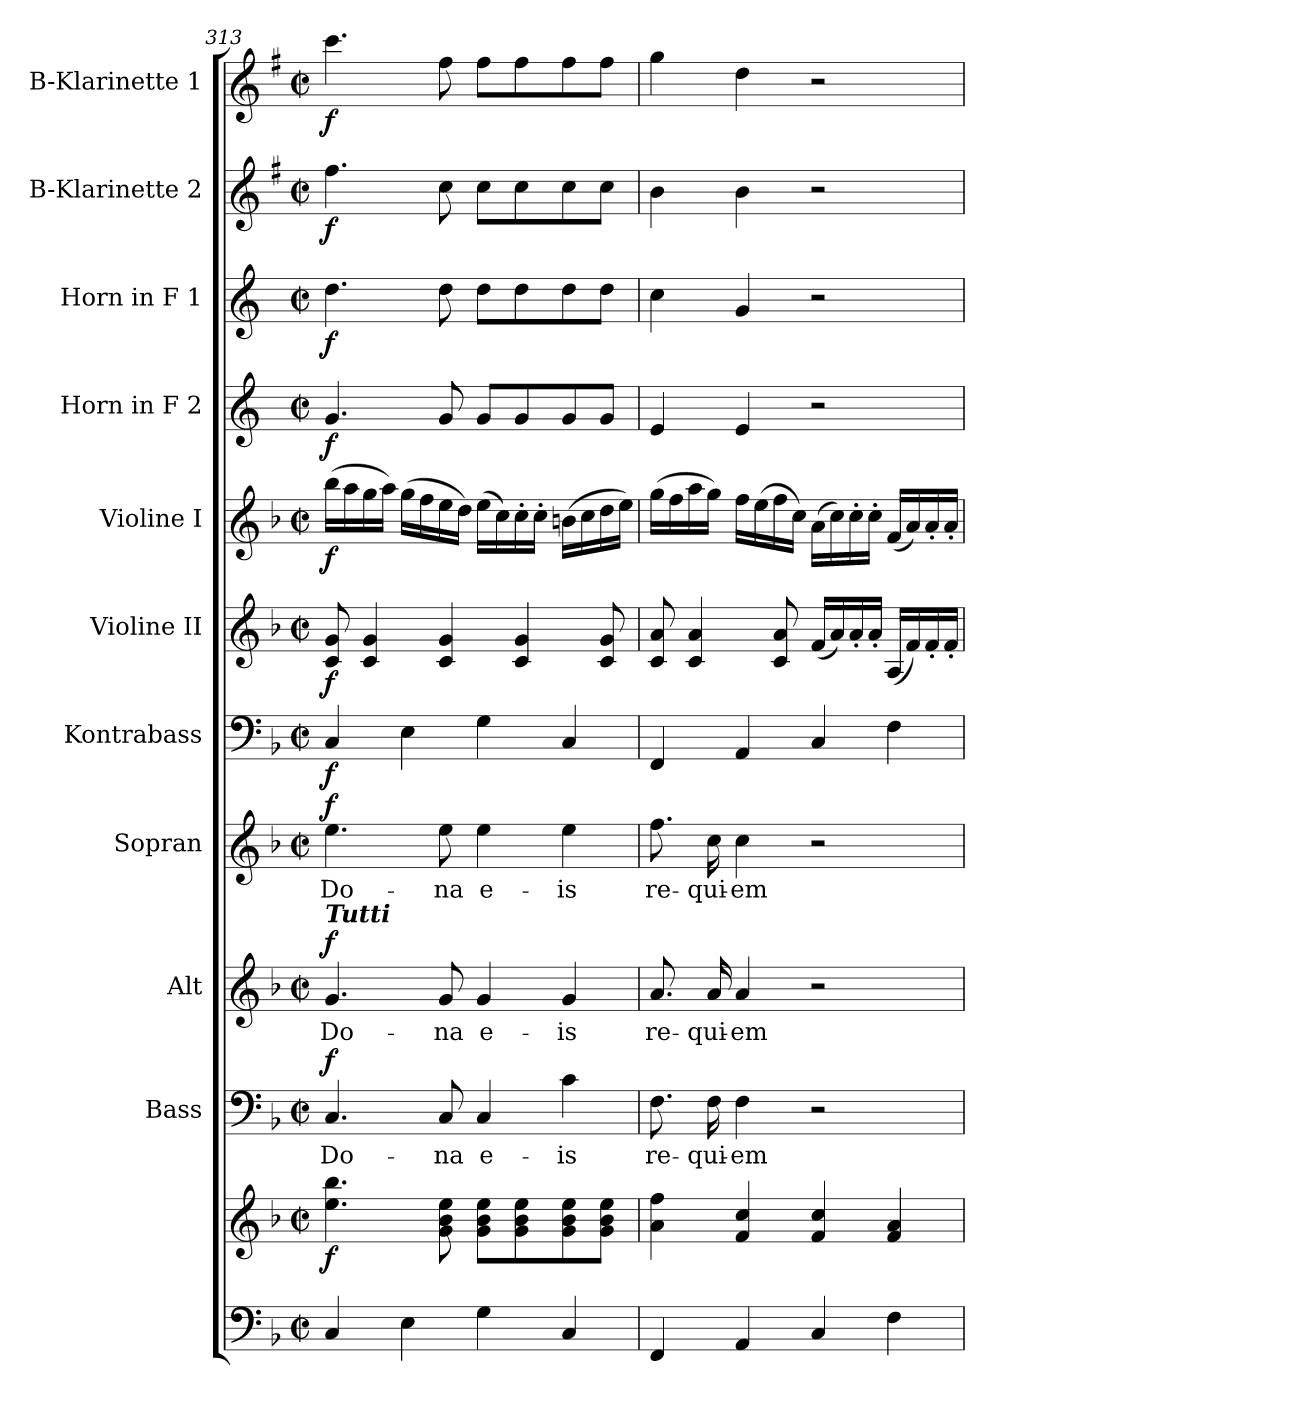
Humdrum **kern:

**kern	**kern	**dynam	**kern	**text	**dynam	**kern	**text	**dynam	**kern	**text	**dynam	**kern	**dynam	**kern	**dynam	**kern	**dynam	**kern	**dynam	**kern	**dynam	**kern	**dynam	**kern	**dynam
*part11	*part11	*part11	*part10	*part10	*part10	*part9	*part9	*part9	*part8	*part8	*part8	*part7	*part7	*part6	*part6	*part5	*part5	*part4	*part4	*part3	*part3	*part2	*part2	*part1	*part1
*staff12	*staff11	*staff11/12	*staff10	*staff10	*staff10	*staff9	*staff9	*staff9	*staff8	*staff8	*staff8	*staff7	*staff7	*staff6	*staff6	*staff5	*staff5	*staff4	*staff4	*staff3	*staff3	*staff2	*staff2	*staff1	*staff1
*	*	*	*I"Bass	*	*	*I"Alt	*	*	*I"Sopran	*	*	*I"Kontrabass	*	*I"Violine II	*	*I"Violine I	*	*I"Horn in F 2	*	*I"Horn in F 1	*	*I"B-Klarinette 2	*	*I"B-Klarinette 1	*
*	*	*	*I'B.	*	*	*I'A.	*	*	*I'S.	*	*	*I'Kb.	*	*I'Vl. II	*	*I'Vl. I	*	*	*	*	*	*I'B Kl. 2	*	*I'B Kl. 1	*
*clefF4	*clefG2	*	*clefF4	*	*	*clefG2	*	*	*clefG2	*	*	*clefF4	*	*clefG2	*	*clefG2	*	*clefG2	*	*clefG2	*	*clefG2	*	*clefG2	*
*	*	*	*	*	*	*	*	*	*	*	*	*ITrd7c12	*	*	*	*	*	*ITrd4c7	*	*ITrd4c7	*	*ITrd1c2	*	*ITrd1c2	*
*k[b-]	*k[b-]	*	*k[b-]	*	*	*k[b-]	*	*	*k[b-]	*	*	*k[b-]	*	*k[b-]	*	*k[b-]	*	*k[b-]	*	*k[b-]	*	*k[b-]	*	*k[b-]	*
*F:	*F:	*	*F:	*	*	*F:	*	*	*F:	*	*	*F:	*	*F:	*	*F:	*	*F:	*	*F:	*	*F:	*	*F:	*
*M2/2	*M2/2	*	*M2/2	*	*	*M2/2	*	*	*M2/2	*	*	*M2/2	*	*M2/2	*	*M2/2	*	*M2/2	*	*M2/2	*	*M2/2	*	*M2/2	*
*met(c|)	*met(c|)	*	*met(c|)	*	*	*met(c|)	*	*	*met(c|)	*	*	*met(c|)	*	*met(c|)	*	*met(c|)	*	*met(c|)	*	*met(c|)	*	*met(c|)	*	*met(c|)	*
=313	=313	=313	=313	=313	=313	=313	=313	=313	=313	=313	=313	=313	=313	=313	=313	=313	=313	=313	=313	=313	=313	=313	=313	=313	=313
!	!	!	!	!	!	!LO:TX:a:Bi:t=Tutti	!	!	!	!	!	!	!	!	!	!	!	!	!	!	!	!	!	!	!
!	!	!LO:DY:b	!	!LO:LY:b	!LO:DY:a	!	!LO:LY:b	!LO:DY:a	!	!LO:LY:b	!LO:DY:a	!	!LO:DY:b	!	!LO:DY:b	!	!LO:DY:b	!	!LO:DY:b	!	!LO:DY:b	!	!LO:DY:b	!	!LO:DY:b
4C/	4.ee\ 4.bb-\	f	4.C/	Do-	f	4.g/	Do-	f	4.ee\	Do-	f	4CC/	f	8c/ 8g/	f	(>16bb-\LL	f	4.c/	f	4.g\	f	4.ee\	f	4.bb-\	f
.	.	.	.	.	.	.	.	.	.	.	.	.	.	.	.	16aa\	.	.	.	.	.	.	.	.	.
.	.	.	.	.	.	.	.	.	.	.	.	.	.	4c/ 4g/	.	16gg\	.	.	.	.	.	.	.	.	.
.	.	.	.	.	.	.	.	.	.	.	.	.	.	.	.	16aa\JJ)	.	.	.	.	.	.	.	.	.
4E\	.	.	.	.	.	.	.	.	.	.	.	4EE\	.	.	.	(>16gg\LL	.	.	.	.	.	.	.	.	.
.	.	.	.	.	.	.	.	.	.	.	.	.	.	.	.	16ff\	.	.	.	.	.	.	.	.	.
!	!	!	!	!LO:LY:b	!	!	!LO:LY:b	!	!	!LO:LY:b	!	!	!	!	!	!	!	!	!	!	!	!	!	!	!
.	8g\ 8b-\ 8ee\	.	8C/	-na	.	8g/	-na	.	8ee\	-na	.	.	.	4c/ 4g/	.	16ee\	.	8c/	.	8g\	.	8b-\	.	8ee\	.
.	.	.	.	.	.	.	.	.	.	.	.	.	.	.	.	16dd\JJ)	.	.	.	.	.	.	.	.	.
!	!	!	!	!LO:LY:b	!	!	!LO:LY:b	!	!	!LO:LY:b	!	!	!	!	!	!	!	!	!	!	!	!	!	!	!
4G\	8g\ 8b-\ 8ee\L	.	4C/	e-	.	4g/	e-	.	4ee\	e-	.	4GG\	.	.	.	(>16ee\LL	.	8c/L	.	8g\L	.	8b-\L	.	8ee\L	.
.	.	.	.	.	.	.	.	.	.	.	.	.	.	.	.	16cc\)	.	.	.	.	.	.	.	.	.
.	8g\ 8b-\ 8ee\	.	.	.	.	.	.	.	.	.	.	.	.	4c/ 4g/	.	16cc'>\	.	8c/	.	8g\	.	8b-\	.	8ee\	.
.	.	.	.	.	.	.	.	.	.	.	.	.	.	.	.	16cc'>\JJ	.	.	.	.	.	.	.	.	.
!	!	!	!	!LO:LY:b	!	!	!LO:LY:b	!	!	!LO:LY:b	!	!	!	!	!	!	!	!	!	!	!	!	!	!	!
4C/	8g\ 8b-\ 8ee\	.	4c\	-is	.	4g/	-is	.	4ee\	-is	.	4CC/	.	.	.	(>16bn\LL	.	8c/	.	8g\	.	8b-\	.	8ee\	.
.	.	.	.	.	.	.	.	.	.	.	.	.	.	.	.	16cc\	.	.	.	.	.	.	.	.	.
.	8g\ 8b-\ 8ee\J	.	.	.	.	.	.	.	.	.	.	.	.	8c/ 8g/	.	16dd\	.	8c/J	.	8g\J	.	8b-\J	.	8ee\J	.
.	.	.	.	.	.	.	.	.	.	.	.	.	.	.	.	16ee\JJ)	.	.	.	.	.	.	.	.	.
=314	=314	=314	=314	=314	=314	=314	=314	=314	=314	=314	=314	=314	=314	=314	=314	=314	=314	=314	=314	=314	=314	=314	=314	=314	=314
!	!	!	!	!LO:LY:b	!	!	!LO:LY:b	!	!	!LO:LY:b	!	!	!	!	!	!	!	!	!	!	!	!	!	!	!
4FF/	4a\ 4ff\	.	8.F\	re-	.	8.a/	re-	.	8.ff\	re-	.	4FFF/	.	8c/ 8a/	.	(>16gg\LL	.	4A/	.	4f\	.	4a\	.	4ff\	.
.	.	.	.	.	.	.	.	.	.	.	.	.	.	.	.	16ff\	.	.	.	.	.	.	.	.	.
.	.	.	.	.	.	.	.	.	.	.	.	.	.	4c/ 4a/	.	16aa\	.	.	.	.	.	.	.	.	.
!	!	!	!	!LO:LY:b	!	!	!LO:LY:b	!	!	!LO:LY:b	!	!	!	!	!	!	!	!	!	!	!	!	!	!	!
.	.	.	16F\	-qui-	.	16a/	-qui-	.	16cc\	-qui-	.	.	.	.	.	16gg\JJ)	.	.	.	.	.	.	.	.	.
!	!	!	!	!LO:LY:b	!	!	!LO:LY:b	!	!	!LO:LY:b	!	!	!	!	!	!	!	!	!	!	!	!	!	!	!
4AA/	4f/ 4cc/	.	4F\	-em	.	4a/	-em	.	4cc\	-em	.	4AAA/	.	.	.	16ff\LL	.	4A/	.	4c/	.	4a\	.	4cc\	.
.	.	.	.	.	.	.	.	.	.	.	.	.	.	.	.	(>16ee\	.	.	.	.	.	.	.	.	.
.	.	.	.	.	.	.	.	.	.	.	.	.	.	8c/ 8a/	.	16ff\	.	.	.	.	.	.	.	.	.
.	.	.	.	.	.	.	.	.	.	.	.	.	.	.	.	16cc\JJ)	.	.	.	.	.	.	.	.	.
4C/	4f/ 4cc/	.	2r	.	.	2r	.	.	2r	.	.	4CC/	.	(<16f/LL	.	(>16a\LL	.	2r	.	2r	.	2r	.	2r	.
.	.	.	.	.	.	.	.	.	.	.	.	.	.	16a/)	.	16cc\)	.	.	.	.	.	.	.	.	.
.	.	.	.	.	.	.	.	.	.	.	.	.	.	16a'</	.	16cc'>\	.	.	.	.	.	.	.	.	.
.	.	.	.	.	.	.	.	.	.	.	.	.	.	16a'</JJ	.	16cc'>\JJ	.	.	.	.	.	.	.	.	.
4F\	4f/ 4a/	.	.	.	.	.	.	.	.	.	.	4FF\	.	(<16A/LL	.	(<16f/LL	.	.	.	.	.	.	.	.	.
.	.	.	.	.	.	.	.	.	.	.	.	.	.	16f/)	.	16a/)	.	.	.	.	.	.	.	.	.
.	.	.	.	.	.	.	.	.	.	.	.	.	.	16f'</	.	16a'</	.	.	.	.	.	.	.	.	.
.	.	.	.	.	.	.	.	.	.	.	.	.	.	16f'</JJ	.	16a'</JJ	.	.	.	.	.	.	.	.	.
=	=	=	=	=	=	=	=	=	=	=	=	=	=	=	=	=	=	=	=	=	=	=	=	=	=
*-	*-	*-	*-	*-	*-	*-	*-	*-	*-	*-	*-	*-	*-	*-	*-	*-	*-	*-	*-	*-	*-	*-	*-	*-	*-
